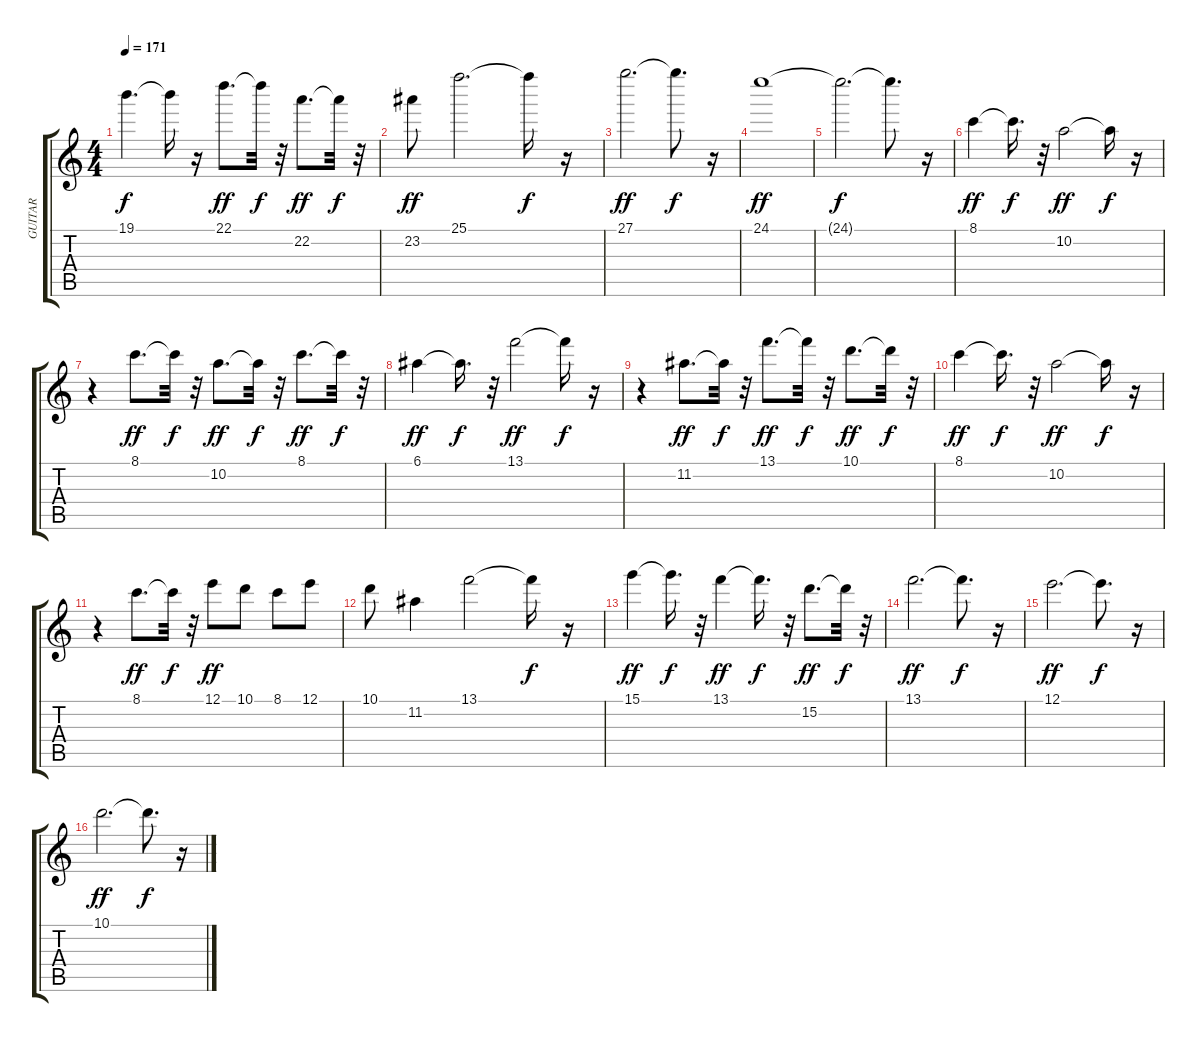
\track ("GUITAR" "GUITAR") {instrument acousticguitarsteel}
\staff {score tabs}
\tuning (E4 B3 G3 D3 A2 E2) {hide}
\ts (4 4)
\tempo 171
\clef g2
\ks c
19.1{t}.4{d dy f} 19.1{t}.16 r.16 22.1.8{d dy ff} 22.1{t}.32{dy f} r.32 22.2.8{d dy ff} 22.2{t}.32{dy f} r.32 |
23.2.8{dy ff} 25.1.2{d} 25.1{t}.16{dy f} r.16 |
27.1.2{d dy ff} 27.1{t}.8{d dy f} r.16 |
24.1.1{dy ff} |
24.1{t}.2{d dy f} 24.1{t}.8{d} r.16 |
8.1.4{dy ff} 8.1{t}.16{d dy f} r.32 10.2.2{dy ff} 10.2{t}.16{dy f} r.16 |
r.4 8.1.8{d dy ff} 8.1{t}.32{dy f} r.32 10.2.8{d dy ff} 10.2{t}.32{dy f} r.32 8.1.8{d dy ff} 8.1{t}.32{dy f} r.32 |
6.1.4{dy ff} 6.1{t}.16{d dy f} r.32 13.1.2{dy ff} 13.1{t}.16{dy f} r.16 |
r.4 11.2.8{d dy ff} 11.2{t}.32{dy f} r.32 13.1.8{d dy ff} 13.1{t}.32{dy f} r.32 10.1.8{d dy ff} 10.1{t}.32{dy f} r.32 |
8.1.4{dy ff} 8.1{t}.16{d dy f} r.32 10.2.2{dy ff} 10.2{t}.16{dy f} r.16 |
r.4 8.1.8{d dy ff} 8.1{t}.32{dy f} r.32 12.1.8{dy ff} 10.1.8 8.1.8 12.1.8 |
10.1.8 11.2.4 13.1.2 13.1{t}.16{dy f} r.16 |
15.1.4{dy ff} 15.1{t}.16{d dy f} r.32 13.1.4{dy ff} 13.1{t}.16{d dy f} r.32 15.2.8{d dy ff} 15.2{t}.32{dy f} r.32 |
13.1.2{d dy ff} 13.1{t}.8{d dy f} r.16 |
12.1.2{d dy ff} 12.1{t}.8{d dy f} r.16 |
10.1.2{d dy ff} 10.1{t}.8{d dy f} r.16
